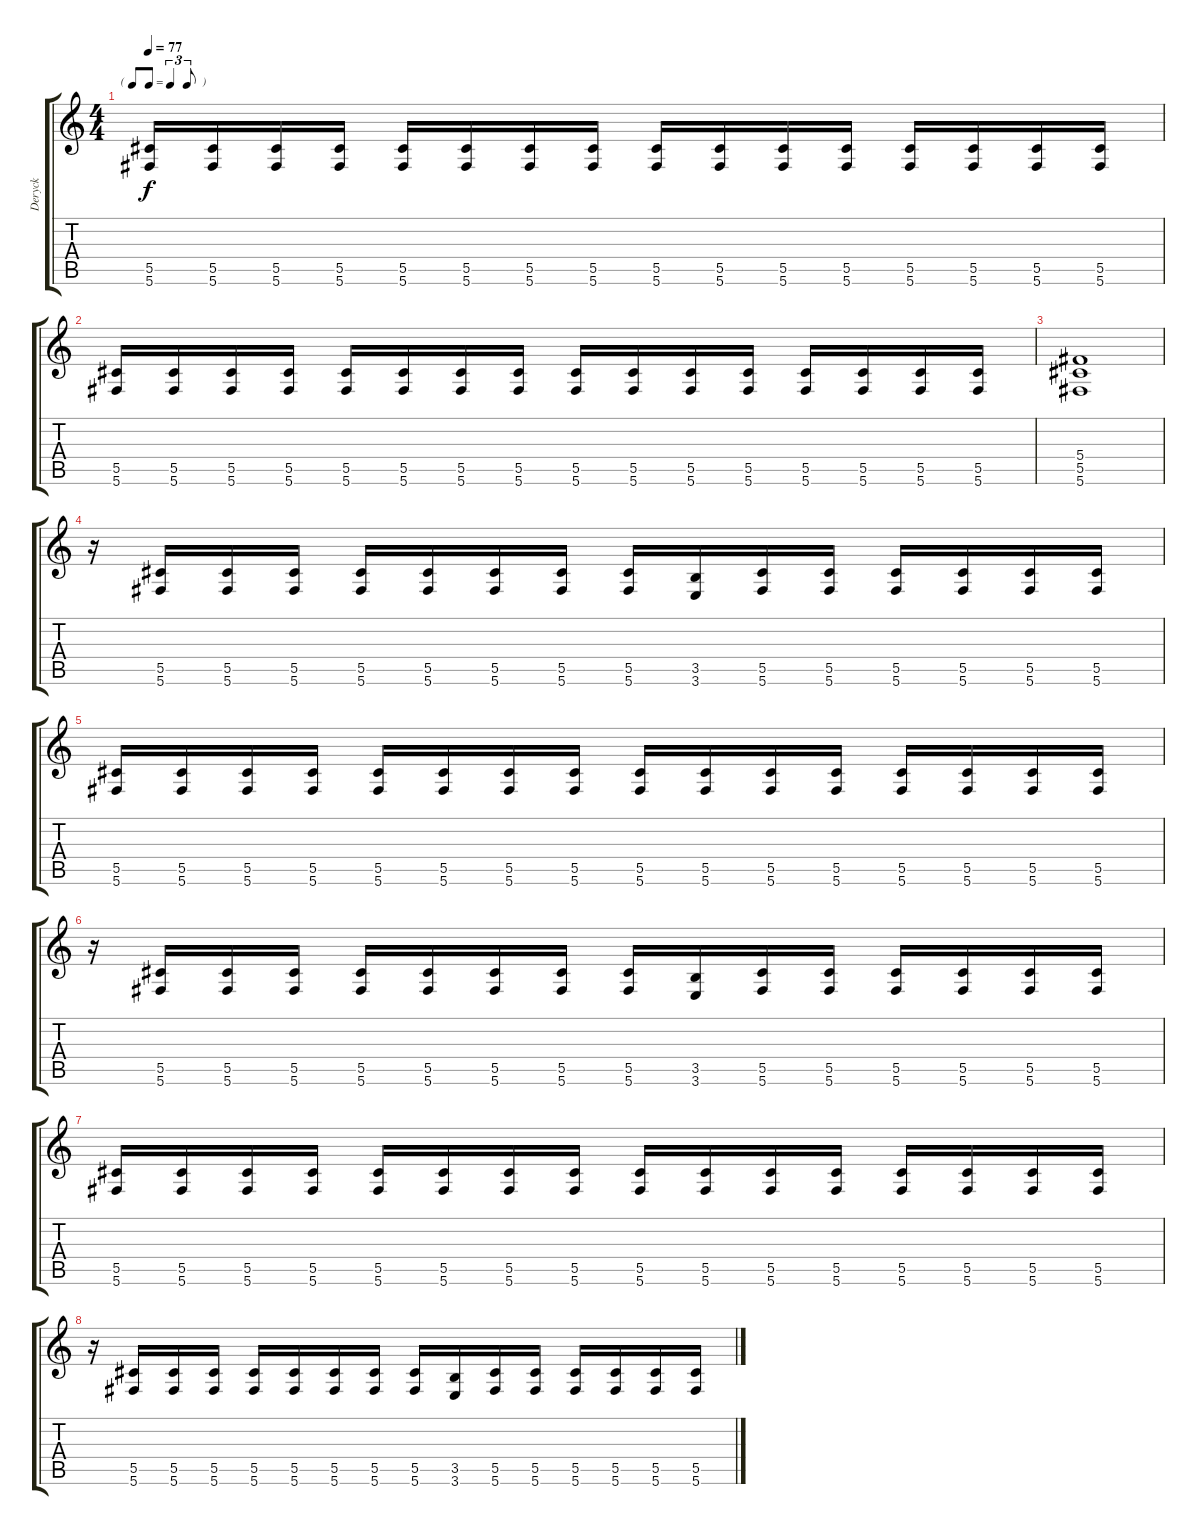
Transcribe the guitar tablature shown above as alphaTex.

\track ("Deryck" "Deryck") {instrument distortionguitar}
\staff {score tabs}
\tuning (Eb4 Bb3 Gb3 Db3 Ab2 Db2) {hide}
\ts (4 4)
\tf triplet8th
\tempo 77
\clef g2
\ks c
(5.5 5.6).16{dy f} (5.5 5.6).16 (5.5 5.6).16 (5.5 5.6).16 (5.5 5.6).16 (5.5 5.6).16 (5.5 5.6).16 (5.5 5.6).16 (5.5 5.6).16 (5.5 5.6).16 (5.5 5.6).16 (5.5 5.6).16 (5.5 5.6).16 (5.5 5.6).16 (5.5 5.6).16 (5.5 5.6).16 |
(5.5 5.6).16 (5.5 5.6).16 (5.5 5.6).16 (5.5 5.6).16 (5.5 5.6).16 (5.5 5.6).16 (5.5 5.6).16 (5.5 5.6).16 (5.5 5.6).16 (5.5 5.6).16 (5.5 5.6).16 (5.5 5.6).16 (5.5 5.6).16 (5.5 5.6).16 (5.5 5.6).16 (5.5 5.6).16 |
(5.4 5.5 5.6).1{instrument distortionguitar} |
r.16 (5.5 5.6).16{instrument distortionguitar} (5.5 5.6).16{instrument electricguitarmuted} (5.5 5.6).16 (5.5 5.6).16{instrument distortionguitar} (5.5 5.6).16 (5.5 5.6).16{instrument electricguitarmuted} (5.5 5.6).16 (5.5 5.6).16 (3.5 3.6).16{instrument distortionguitar} (5.5 5.6).16 (5.5 5.6).16 (5.5 5.6).16{instrument electricguitarmuted} (5.5 5.6).16 (5.5 5.6).16 (5.5 5.6).16 |
(5.5 5.6).16{instrument electricguitarmuted} (5.5 5.6).16 (5.5 5.6).16 (5.5 5.6).16 (5.5 5.6).16 (5.5 5.6).16 (5.5 5.6).16 (5.5 5.6).16 (5.5 5.6).16 (5.5 5.6).16 (5.5 5.6).16 (5.5 5.6).16 (5.5 5.6).16 (5.5 5.6).16 (5.5 5.6).16 (5.5 5.6).16 |
r.16 (5.5 5.6).16{instrument distortionguitar} (5.5 5.6).16{instrument electricguitarmuted} (5.5 5.6).16 (5.5 5.6).16{instrument distortionguitar} (5.5 5.6).16 (5.5 5.6).16{instrument electricguitarmuted} (5.5 5.6).16 (5.5 5.6).16 (3.5 3.6).16{instrument distortionguitar} (5.5 5.6).16 (5.5 5.6).16 (5.5 5.6).16{instrument electricguitarmuted} (5.5 5.6).16 (5.5 5.6).16 (5.5 5.6).16 |
(5.5 5.6).16{instrument electricguitarmuted} (5.5 5.6).16 (5.5 5.6).16 (5.5 5.6).16 (5.5 5.6).16 (5.5 5.6).16 (5.5 5.6).16 (5.5 5.6).16 (5.5 5.6).16 (5.5 5.6).16 (5.5 5.6).16 (5.5 5.6).16 (5.5 5.6).16 (5.5 5.6).16 (5.5 5.6).16 (5.5 5.6).16 |
r.16 (5.5 5.6).16{instrument distortionguitar} (5.5 5.6).16{instrument electricguitarmuted} (5.5 5.6).16 (5.5 5.6).16{instrument distortionguitar} (5.5 5.6).16 (5.5 5.6).16{instrument electricguitarmuted} (5.5 5.6).16 (5.5 5.6).16 (3.5 3.6).16{instrument distortionguitar} (5.5 5.6).16 (5.5 5.6).16 (5.5 5.6).16{instrument electricguitarmuted} (5.5 5.6).16 (5.5 5.6).16 (5.5 5.6).16
